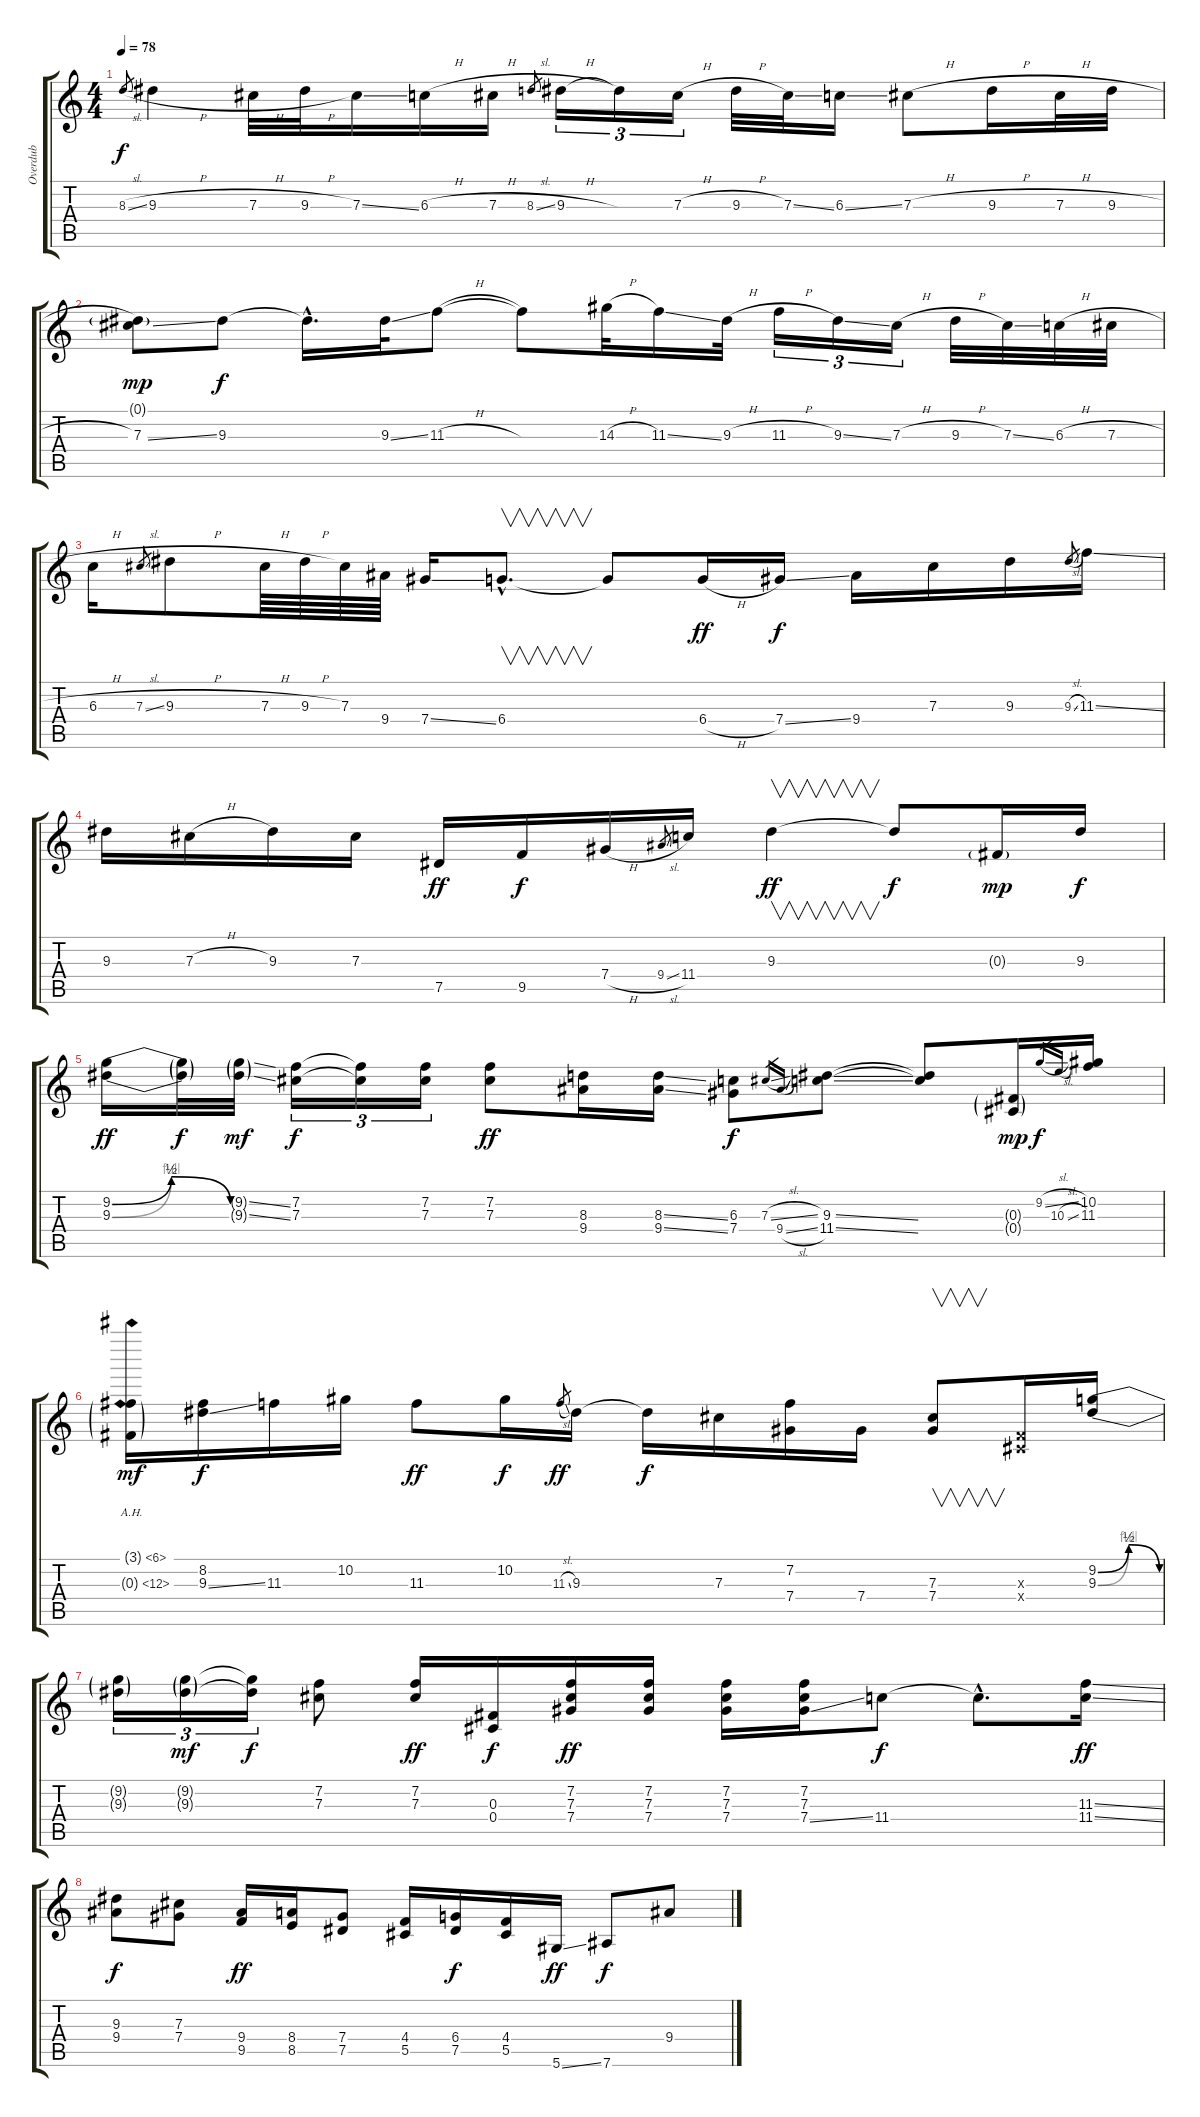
\track ("Overdub" "Overdub") {instrument fretlessbass}
\staff {score tabs}
\tuning (Eb4 Bb3 Gb3 Db3 Ab2 Eb2) {hide}
\ts (4 4)
\tempo 78
\clef g2
\ks c
8.3{sl}.8{gr dy f} 9.3{h}.4 7.3{h}.32 9.3{h}.32 7.3{ss}.16 6.3{h}.16 7.3{h}.16 8.3{sl}.8{gr} 9.3{h}.16{tu (3 2)} 9.3{t}.16{tu (3 2)} 7.3{h}.16{tu (3 2)} 9.3{h}.32 7.3{ss}.32 6.3{ss}.16 7.3{h}.8 9.3{h}.16 7.3{h}.32 9.3{h}.32 |
(0.1{g} 7.3{ss}).8{dy mp} 9.3.8{dy f} 9.3{hac t}.16{d} 9.3{ss}.32 11.3{h}.8 11.3{t}.8 14.3{h}.32 11.3{ss}.16 9.3{h}.32 11.3{h}.16{tu (3 2)} 9.3{ss}.16{tu (3 2)} 7.3{h}.16{tu (3 2)} 9.3{h}.32 7.3{ss}.32 6.3{h}.32 7.3{h}.32 |
6.3{h}.16 7.3{sl}.8{gr} 9.3{h}.8 7.3{h}.64 9.3{h}.64 7.3.64 9.4.64 7.4{ss}.16 6.4{hac}.8{v d} 6.4{t}.8 6.4{h}.16{dy ff} 7.4{ss}.16{dy f} 9.4.16 7.3.16 9.3.16 9.3{sl}.8{gr} 11.3{ss}.16 |
9.3.16 7.3{h}.16 9.3.16 7.3.16 7.5.16{dy ff} 9.5.16{dy f} 7.4{h}.16 9.4{sl}.8{gr} 11.4.16 9.3.4{v dy ff} 9.3{t}.8{dy f} 0.3{g}.16{dy mp} 9.3.16{dy f} |
(9.2{be (bendrelease 0 0 15 2 30 2 60 0)} 9.3{be (bendrelease 0 0 15 4 30 4 60 0)}).16{dy ff} (9.2{t} 9.3{t}).32{dy f} (9.2{ss g} 9.3{ss g}).32{dy mf} (7.2 7.3).16{tu (3 2) dy f} (7.2{t} 7.3{t}).16{tu (3 2)} (7.2 7.3).16{tu (3 2)} (7.2 7.3).8{dy ff} (8.3 9.4).16 (8.3{ss} 9.4{ss}).16 (6.3 7.4).8{dy f} 7.3{sl}.16{gr} 9.4{sl}.16{gr} (9.3{ss} 11.4{ss}).8 (9.3{t} 11.4{t}).8 (0.3{g} 0.4{g}).16{dy mp} 9.2{sl}.16{gr dy f} 10.3{sl}.16{gr} (10.2 11.3).16 |
(3.1{ah 3 g} 0.3{ah 12 g}).16{dy mf} (8.2 9.3{ss}).16{dy f} 11.3.16 10.2.16 11.3.8{dy ff} 10.2.16{dy f} 11.3{sl}.8{gr dy ff} 9.3.16 9.3{t}.16{dy f} 7.3.16 (7.2 7.4).16 7.4.16 (7.3 7.4).8{v} (0.3{x} 0.4{x}).16 (9.2{be (bendrelease 0 0 15 2 30 2 60 0)} 9.3{be (bendrelease 0 0 15 4 30 4 60 0)}).16 |
(9.2{t} 9.3{t}).16{tu (3 2)} (9.2{g} 9.3{g}).16{tu (3 2) dy mf} (9.2{t} 9.3{t}).16{tu (3 2) dy f} (7.2 7.3).8 (7.2 7.3).16{dy ff} (0.3 0.4).16{dy f} (7.2 7.3 7.4).16{dy ff} (7.2 7.3 7.4).16 (7.2 7.3 7.4).16 (7.2 7.3 7.4{ss}).16 11.4.8{dy f} 11.4{hac t}.8{d} (11.3{ss} 11.4{ss}).16{dy ff} |
(9.3 9.4).8{dy f} (7.3 7.4).8 (9.4 9.5).16{dy ff} (8.4 8.5).16 (7.4 7.5).8 (4.4 5.5).16 (6.4 7.5).16{dy f} (4.4 5.5).16 5.6{ss}.16{dy ff} 7.6.8{dy f} 9.4.8
